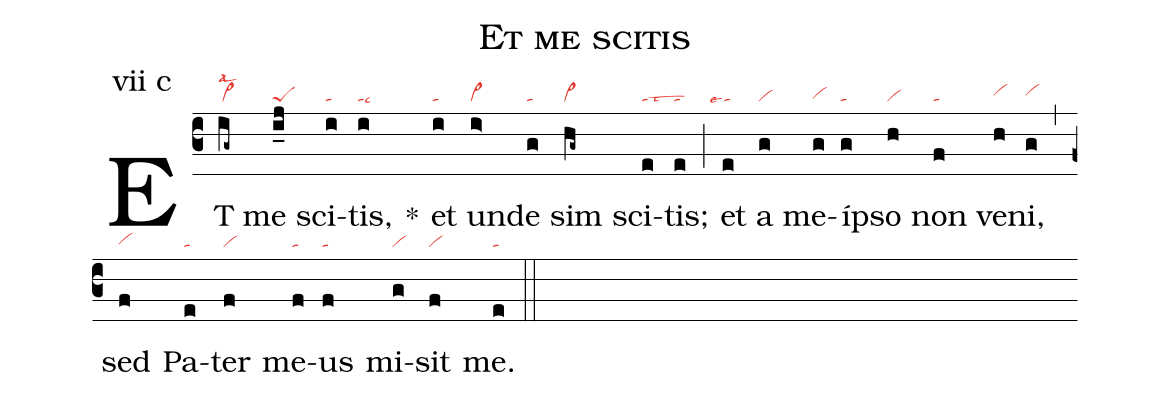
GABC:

name: Et me scitis;
annotation: vii c;
mode: 7;
nabc-lines: 1;
%%
(c3)
ET(ig~|vi>lsal2) me(i_j|peS) sci(i|ta)tis,(i|talsc6) *()
et(i|ta) un(i>|vi>)de(g|ta) sim(hg~|vi>) sci(e|talstw3)tis;(e|ta) (;)
et(e|```talse4) a(g|vi) me(g|vihg)í(g|ta)pso(h|vi) non(f|ta) ve(h|vihh)ni,(g|vihh) (,)
sed(f|vihg) Pa(e|ta)ter(f|vi) me(f|ta)us(f|ta) mi(g|vi)sit(f|vi) me.(e|ta) (::)
